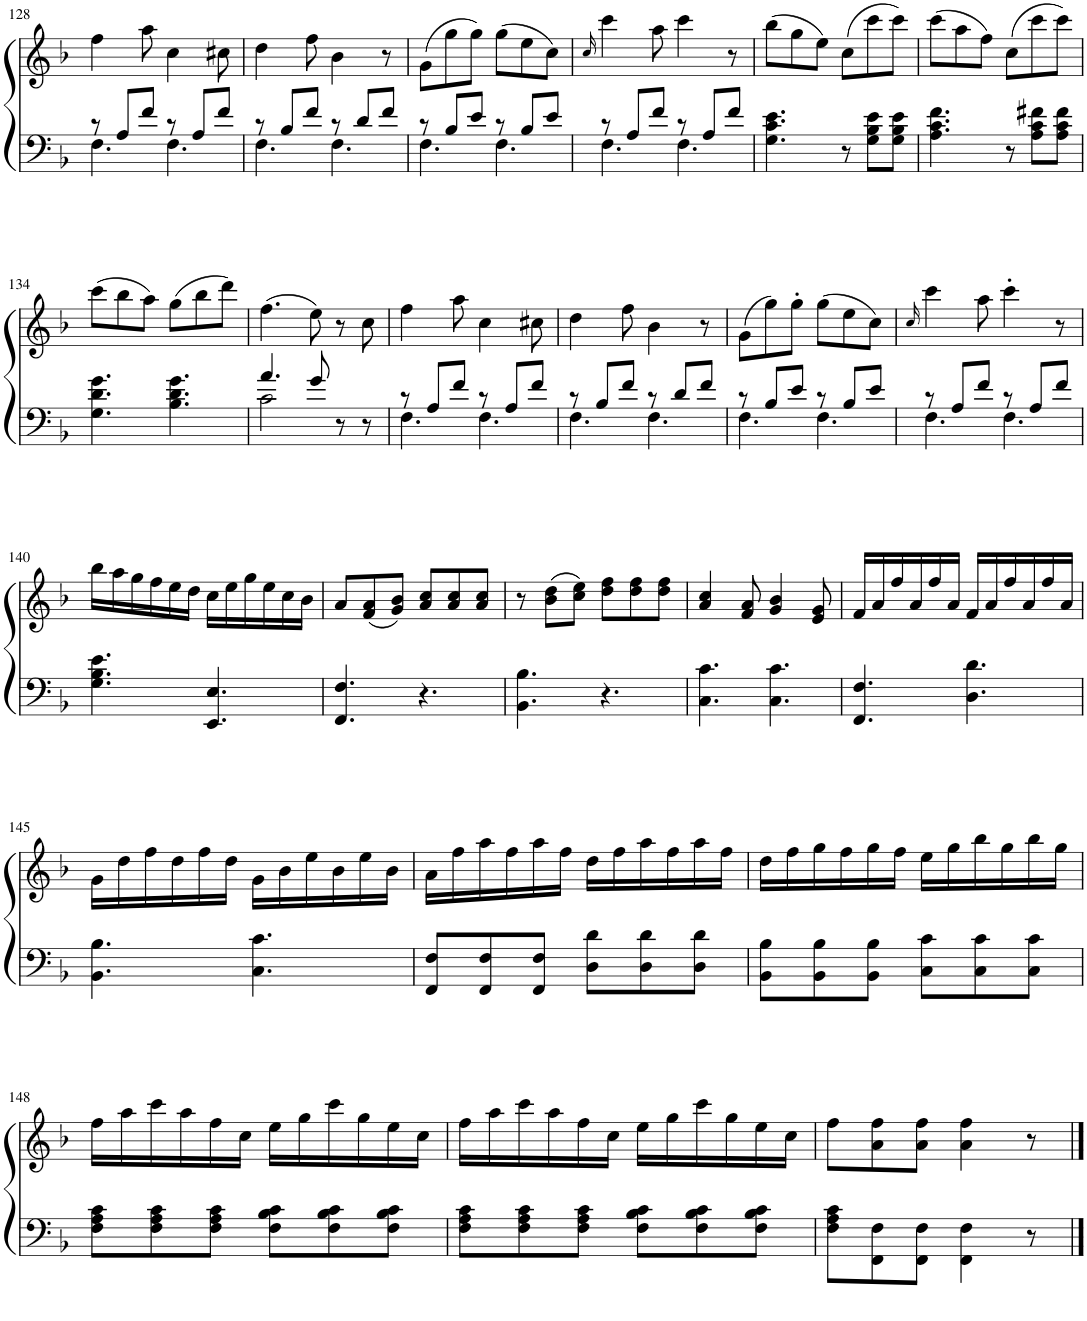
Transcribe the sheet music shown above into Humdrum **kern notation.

**kern	**kern
*part1	*part1
*staff2	*staff1
*I"Piano	*
*I'Pno.	*
!!LO:PB:g=z
*clefF4	*clefG2
*k[b-]	*k[b-]
*F:	*F:
*M6/8	*M6/8
=128	=128
*^	*
8r	4.F\	4ff\
8A/L	.	.
8f/J	.	8aa\
8r	4.F\	4cc\
8A/L	.	.
8f/J	.	8cc#X\
=129	=129	=129
8r	4.F\	4dd\
8B-/L	.	.
8f/J	.	8ff\
8r	4.F\	4b-\
8d/L	.	.
8f/J	.	8r
=130	=130	=130
8r	4.F\	(8g\L
8B-/L	.	8gg\
8e/J	.	8gg\J)
8r	4.F\	(8gg\L
8B-/L	.	8ee\
8e/J	.	8cc\J)
=131	=131	=131
.	.	16qcc/
8r	4.F\	4ccc\
8A/L	.	.
8f/J	.	8aa\
8r	4.F\	4ccc\
8A/L	.	.
8f/J	.	8r
*v	*v	*
=132	=132
4.G\ 4.c\ 4.e\	(8bb-\L
.	8gg\
.	8ee\J)
8r	(8cc\L
8G\ 8B-\ 8e\L	8ccc\
8G\ 8B-\ 8e\J	8ccc\J)
=133	=133
4.A\ 4.c\ 4.f\	(8ccc\L
.	8aa\
.	8ff\J)
8r	(8cc\L
8A\ 8c\ 8f#X\L	8ccc\
8A\ 8c\ 8f#\J	8ccc\J)
!!LO:LB:g=z
=134	=134
4.G\ 4.d\ 4.g\	(8ccc\L
.	8bb-\
.	8aa\J)
4.B-\ 4.d\ 4.g\	(8gg\L
.	8bb-\
.	8ddd\J)
=135	=135
*^	*
4.a/	2c\	(4.ff\
8g/	.	8ee\)
8r	8ryy	8r
8r	8ryy	8cc\
=136	=136	=136
8r	4.F\	4ff\
8A/L	.	.
8f/J	.	8aa\
8r	4.F\	4cc\
8A/L	.	.
8f/J	.	8cc#X\
=137	=137	=137
8r	4.F\	4dd\
8B-/L	.	.
8f/J	.	8ff\
8r	4.F\	4b-\
8d/L	.	.
8f/J	.	8r
=138	=138	=138
8r	4.F\	(8g\L
8B-/L	.	8gg\)
8e/J	.	8gg'\J
8r	4.F\	(8gg\L
8B-/L	.	8ee\
8e/J	.	8cc\J)
=139	=139	=139
.	.	16qcc/
8r	4.F\	4ccc\
8A/L	.	.
8f/J	.	8aa\
8r	4.F\	4ccc'\
8A/L	.	.
8f/J	.	8r
*v	*v	*
!!LO:LB:g=z
=140	=140
4.G\ 4.B-\ 4.e\	16bb-\LL
.	16aa\
.	16gg\
.	16ff\
.	16ee\
.	16dd\JJ
4.EE/ 4.E/	16cc\LL
.	16ee\
.	16gg\
.	16ee\
.	16cc\
.	16b-\JJ
=141	=141
4.FF/ 4.F/	8a/L
.	(8f/ 8a/
.	8g/ 8b-/J)
4.r	8a/ 8cc/L
.	8a/ 8cc/
.	8a/ 8cc/J
=142	=142
4.BB-\ 4.B-\	8r
.	(8b-\ 8dd\L
.	8cc\ 8ee\J)
4.r	8dd\ 8ff\L
.	8dd\ 8ff\
.	8dd\ 8ff\J
=143	=143
4.C\ 4.c\	4a/ 4cc/
.	8f/ 8a/
4.C\ 4.c\	4g/ 4b-/
.	8e/ 8g/
=144	=144
4.FF/ 4.F/	16f/LL
.	16a/
.	16ff/
.	16a/
.	16ff/
.	16a/JJ
4.D\ 4.d\	16f/LL
.	16a/
.	16ff/
.	16a/
.	16ff/
.	16a/JJ
!!LO:LB:g=z
=145	=145
4.BB-\ 4.B-\	16g\LL
.	16dd\
.	16ff\
.	16dd\
.	16ff\
.	16dd\JJ
4.C\ 4.c\	16g\LL
.	16b-\
.	16ee\
.	16b-\
.	16ee\
.	16b-\JJ
=146	=146
8FF/ 8F/L	16a\LL
.	16ff\
8FF/ 8F/	16aa\
.	16ff\
8FF/ 8F/J	16aa\
.	16ff\JJ
8D\ 8d\L	16dd\LL
.	16ff\
8D\ 8d\	16aa\
.	16ff\
8D\ 8d\J	16aa\
.	16ff\JJ
=147	=147
8BB-\ 8B-\L	16dd\LL
.	16ff\
8BB-\ 8B-\	16gg\
.	16ff\
8BB-\ 8B-\J	16gg\
.	16ff\JJ
8C\ 8c\L	16ee\LL
.	16gg\
8C\ 8c\	16bb-\
.	16gg\
8C\ 8c\J	16bb-\
.	16gg\JJ
!!LO:LB:g=z
=148	=148
8F\ 8A\ 8c\L	16ff\LL
.	16aa\
8F\ 8A\ 8c\	16ccc\
.	16aa\
8F\ 8A\ 8c\J	16ff\
.	16cc\JJ
8F\ 8B-\ 8c\L	16ee\LL
.	16gg\
8F\ 8B-\ 8c\	16ccc\
.	16gg\
8F\ 8B-\ 8c\J	16ee\
.	16cc\JJ
=149	=149
8F\ 8A\ 8c\L	16ff\LL
.	16aa\
8F\ 8A\ 8c\	16ccc\
.	16aa\
8F\ 8A\ 8c\J	16ff\
.	16cc\JJ
8F\ 8B-\ 8c\L	16ee\LL
.	16gg\
8F\ 8B-\ 8c\	16ccc\
.	16gg\
8F\ 8B-\ 8c\J	16ee\
.	16cc\JJ
=150	=150
8F\ 8A\ 8c\L	8ff\L
8FF\ 8F\	8a\ 8ff\
8FF\ 8F\J	8a\ 8ff\J
4FF\ 4F\	4a\ 4ff\
8r	8r
==	==
*-	*-
